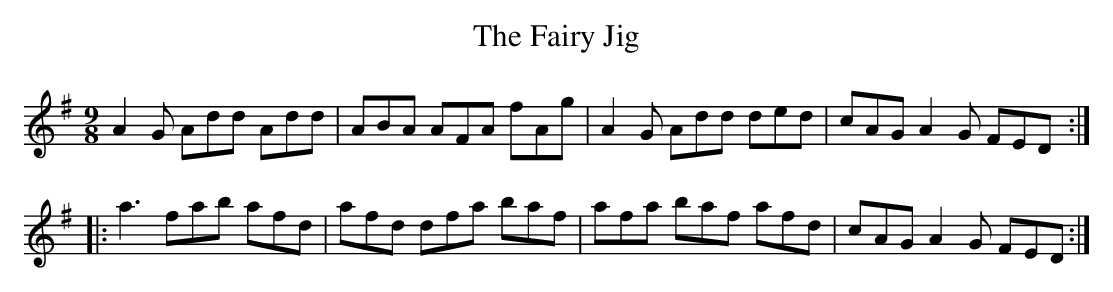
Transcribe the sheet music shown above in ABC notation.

X:1
T:Fairy Jig, The
M:9/8
K:Dmix
A2G Add Add|ABA AFA fAg|A2G Add ded|cAG A2G FED:|
|:a3 fab afd|afd dfa baf|afa baf afd|cAG A2G FED:|
